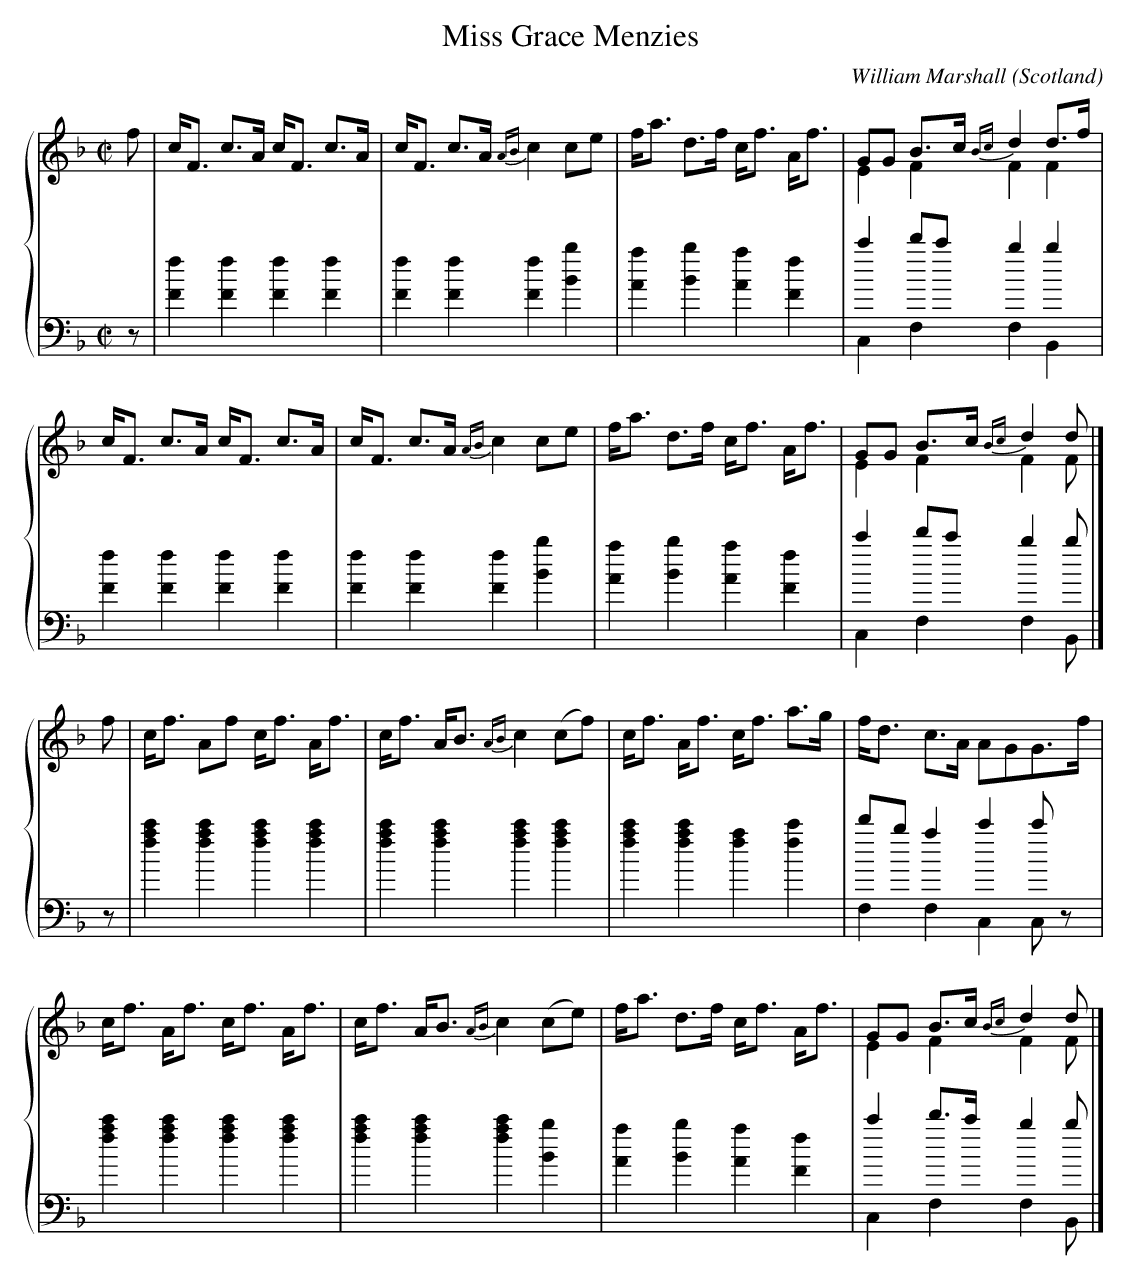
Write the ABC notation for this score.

X:1
T:Miss Grace Menzies
C:William Marshall
L:1/8
M:C|
O:Scotland
K:F
%%staves {1 2}
V:1
f | \
c/F3/ c3/A/ c/F3/ c3/A/ | c/F3/ c3/A/ {AB}c2 ce | \
f/a3/ d3/f/ c/f3/ A/f3/ | GG B3/c/ {Bc}d2 d3/f/ & E2 F2 F2 F2 |
c/F3/ c3/A/ c/F3/ c3/A/ | c/F3/ c3/A/ {AB}c2 ce | \
f/a3/ d3/f/ c/f3/ A/f3/ | GG B3/c/ {Bc}d2 d & E2 F2 F2 F |]
f | \
c/f3/ Af    c/f3/ A/f3/ | c/f3/ A/B3/ {AB}c2 (cf) | \
c/f3/ A/f3/ c/f3/ a3/g/ | f/d3/ c3/A/ AGG3/f/ |
c/f3/ A/f3/ c/f3/ A/f3/ | c/f3/ A/B3/ {AB}c2 (ce) | \
f/a3/ d3/f/ c/f3/ A/f3/ | GG B3/c/ {Bc}d2 d & E2 F2 F2 F|]
V:2 clef=bass
L:1/4
z/ | \
[Ff] [Ff] [Ff] [Ff] | [Ff] [Ff] [Ff] [Bb] | \
[Aa] [Bb] [Aa] [Ff] | c' d'/c'/ b b  & C, F, F,B,, | \
[Ff] [Ff] [Ff] [Ff] | [Ff] [Ff] [Ff] [Bb] | \
[Aa] [Bb] [Aa] [Ff] | c' d'/c'/ b b/  & C, F, F,B,,/ |] \
z/ | \
[fac'] [fac'] [fac'] [fac'] | [fac'] [fac'] [fac'] [fac'] | \
[fac'] [fac'] [fa]  [fc']  | d'/b/a c'c'/z/ & F, F, C, C,/z/ | \
[fac'] [fac'] [fac'] [fac'] | [fac'] [fac'] [fac'] [Bb] | \
[Aa] [Bb] [Aa] [Ff] | c' d'3//c'// b b/  & C, F, F,B,,/|]
